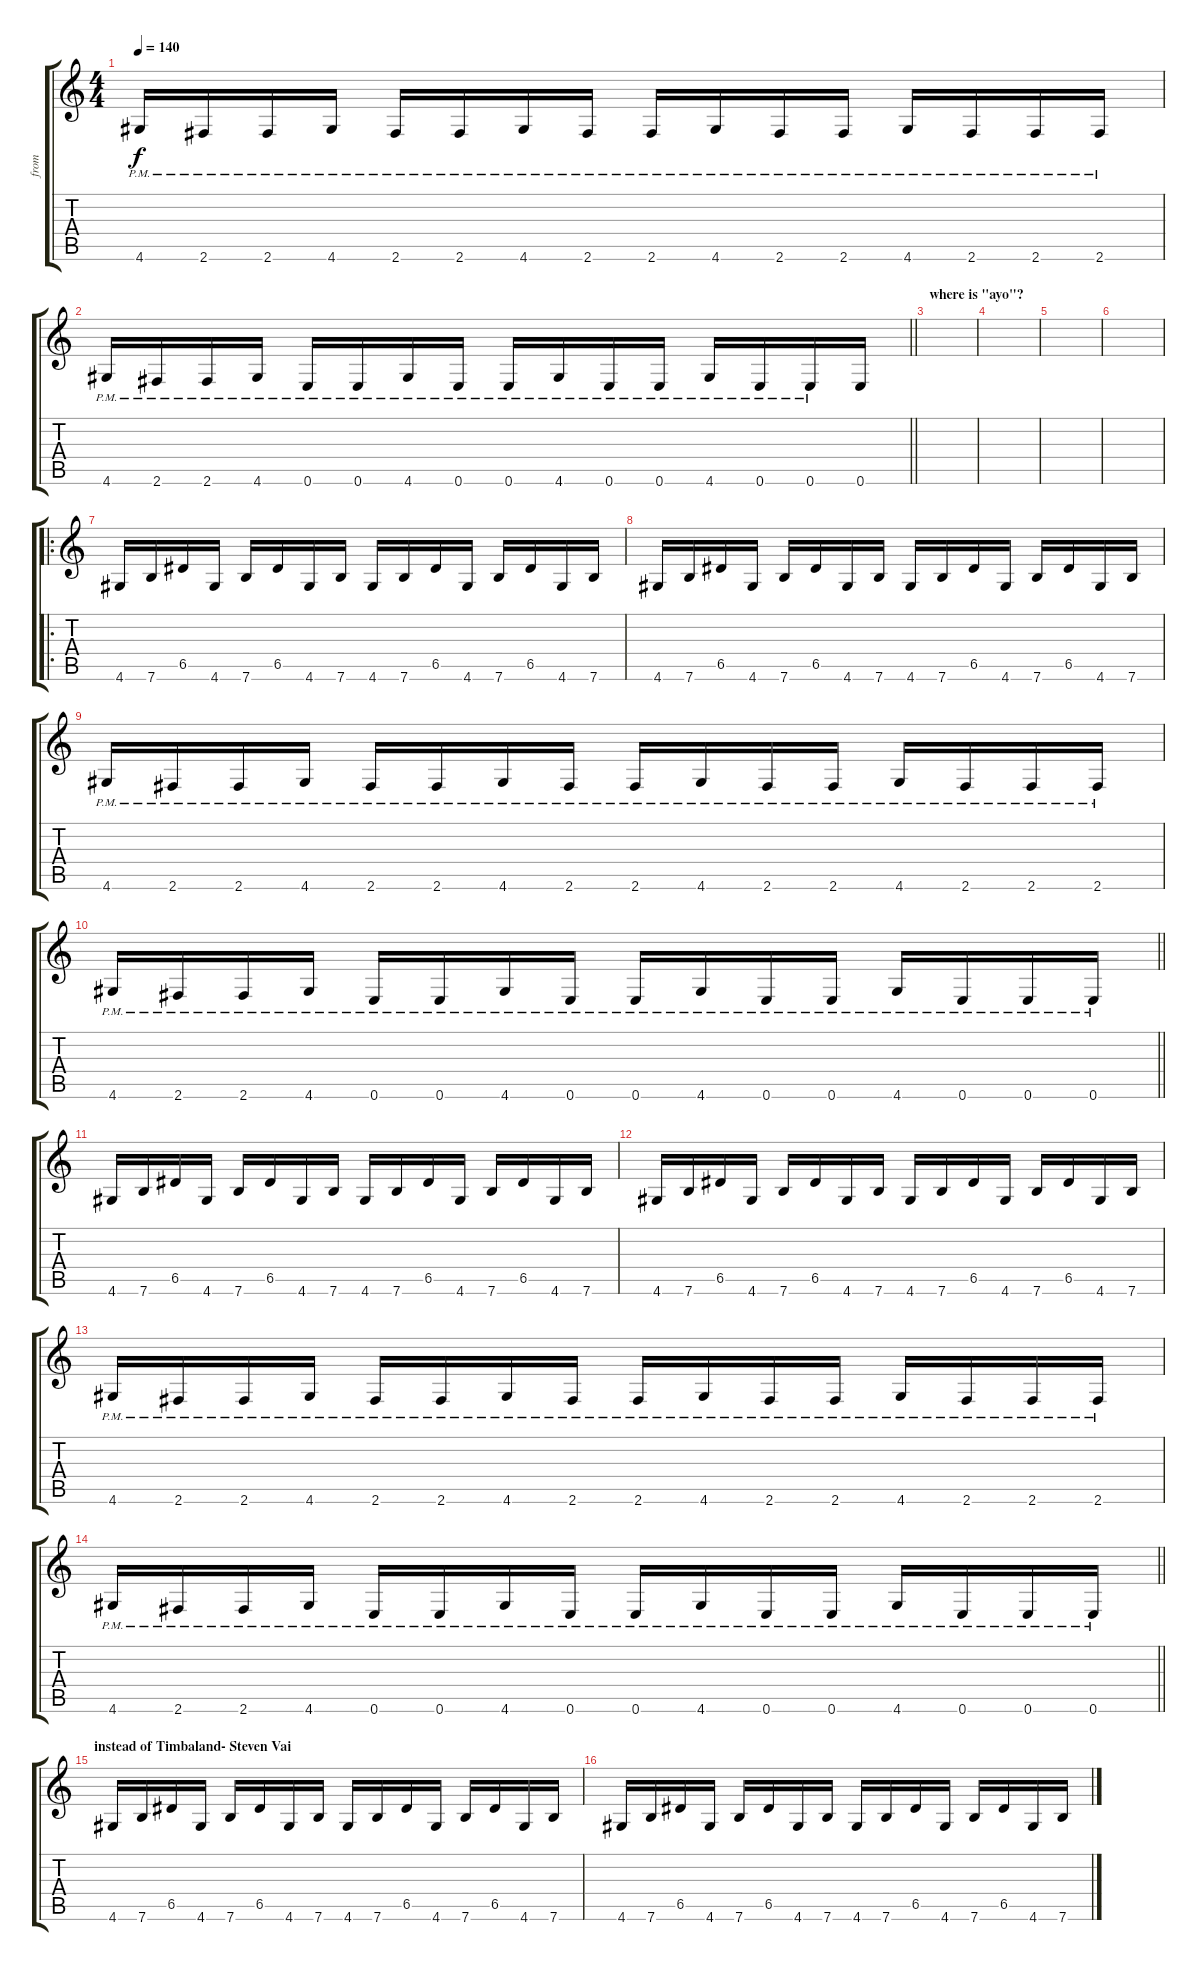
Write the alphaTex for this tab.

\track ("from" "from") {instrument acousticguitarsteel}
\staff {score tabs}
\tuning (E4 B3 G3 D3 A2 E2) {hide}
\ts (4 4)
\tempo 140
\clef g2
\ks c
4.6{pm}.16{dy f} 2.6{pm}.16 2.6{pm}.16 4.6{pm}.16 2.6{pm}.16 2.6{pm}.16 4.6{pm}.16 2.6{pm}.16 2.6{pm}.16 4.6{pm}.16 2.6{pm}.16 2.6{pm}.16 4.6{pm}.16 2.6{pm}.16 2.6{pm}.16 2.6{pm}.16 |
\barLineRight lightlight
4.6{pm}.16 2.6{pm}.16 2.6{pm}.16 4.6{pm}.16 0.6{pm}.16 0.6{pm}.16 4.6{pm}.16 0.6{pm}.16 0.6{pm}.16 4.6{pm}.16 0.6{pm}.16 0.6{pm}.16 4.6{pm}.16 0.6{pm}.16 0.6{pm}.16 0.6.16 |
\section ("" "where is \"ayo\"?")
|
|
|
|
\ro
4.6.16{volume 12} 7.6.16 6.5.16 4.6.16 7.6.16 6.5.16 4.6.16 7.6.16 4.6.16 7.6.16 6.5.16 4.6.16 7.6.16 6.5.16 4.6.16 7.6.16 |
4.6.16 7.6.16 6.5.16 4.6.16 7.6.16 6.5.16 4.6.16 7.6.16 4.6.16 7.6.16 6.5.16 4.6.16 7.6.16 6.5.16 4.6.16 7.6.16 |
4.6{pm}.16 2.6{pm}.16 2.6{pm}.16 4.6{pm}.16 2.6{pm}.16 2.6{pm}.16 4.6{pm}.16 2.6{pm}.16 2.6{pm}.16 4.6{pm}.16 2.6{pm}.16 2.6{pm}.16 4.6{pm}.16 2.6{pm}.16 2.6{pm}.16 2.6{pm}.16 |
\barLineRight lightlight
4.6{pm}.16 2.6{pm}.16 2.6{pm}.16 4.6{pm}.16 0.6{pm}.16 0.6{pm}.16 4.6{pm}.16 0.6{pm}.16 0.6{pm}.16 4.6{pm}.16 0.6{pm}.16 0.6{pm}.16 4.6{pm}.16 0.6{pm}.16 0.6{pm}.16 0.6{pm}.16 |
4.6.16 7.6.16 6.5.16 4.6.16 7.6.16 6.5.16 4.6.16 7.6.16 4.6.16 7.6.16 6.5.16 4.6.16 7.6.16 6.5.16 4.6.16 7.6.16 |
4.6.16 7.6.16 6.5.16 4.6.16 7.6.16 6.5.16 4.6.16 7.6.16 4.6.16 7.6.16 6.5.16 4.6.16 7.6.16 6.5.16 4.6.16 7.6.16 |
4.6{pm}.16 2.6{pm}.16 2.6{pm}.16 4.6{pm}.16 2.6{pm}.16 2.6{pm}.16 4.6{pm}.16 2.6{pm}.16 2.6{pm}.16 4.6{pm}.16 2.6{pm}.16 2.6{pm}.16 4.6{pm}.16 2.6{pm}.16 2.6{pm}.16 2.6{pm}.16 |
\barLineRight lightlight
4.6{pm}.16 2.6{pm}.16 2.6{pm}.16 4.6{pm}.16 0.6{pm}.16 0.6{pm}.16 4.6{pm}.16 0.6{pm}.16 0.6{pm}.16 4.6{pm}.16 0.6{pm}.16 0.6{pm}.16 4.6{pm}.16 0.6{pm}.16 0.6{pm}.16 0.6{pm}.16 |
\section ("" "instead of Timbaland- Steven Vai")
4.6.16 7.6.16 6.5.16 4.6.16 7.6.16 6.5.16 4.6.16 7.6.16 4.6.16 7.6.16 6.5.16 4.6.16 7.6.16 6.5.16 4.6.16 7.6.16 |
4.6.16 7.6.16 6.5.16 4.6.16 7.6.16 6.5.16 4.6.16 7.6.16 4.6.16 7.6.16 6.5.16 4.6.16 7.6.16 6.5.16 4.6.16 7.6.16
